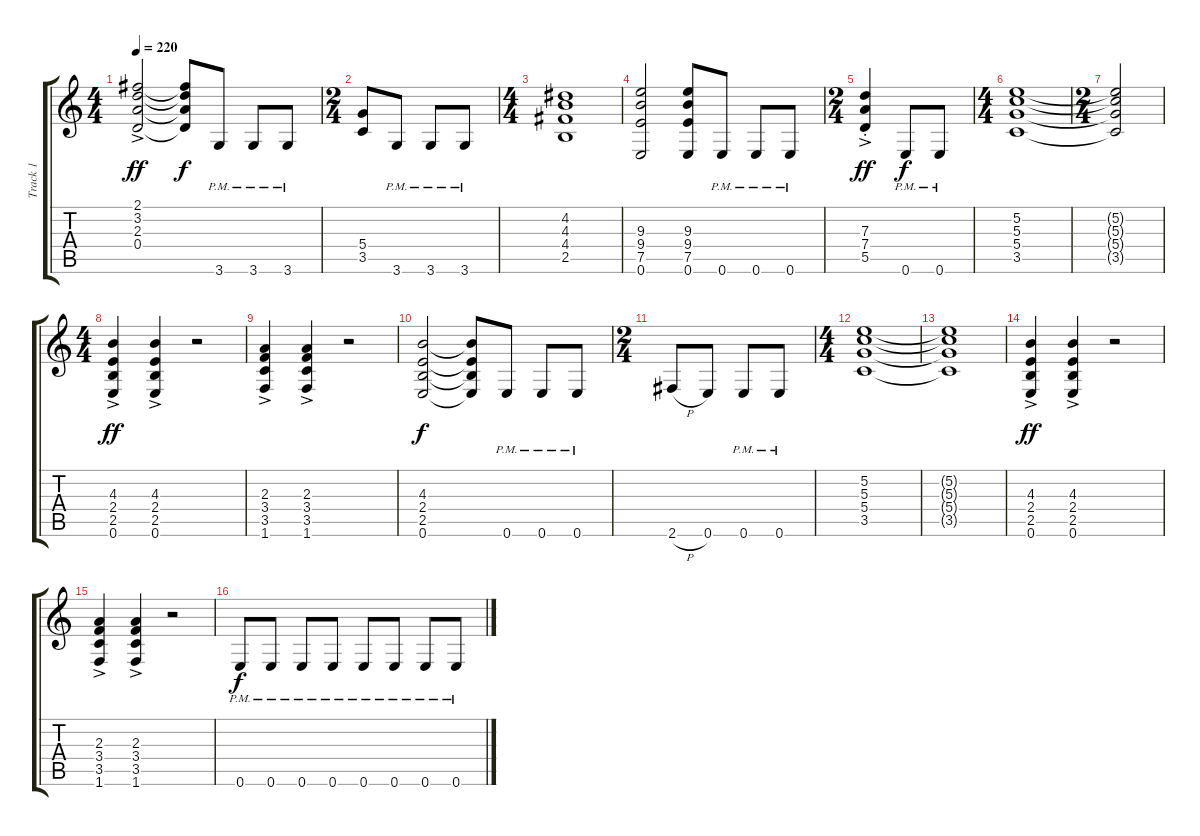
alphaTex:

\track ("Track 1" "Track 1") {instrument distortionguitar}
\staff {score tabs}
\tuning (E4 B3 G3 D3 A2 E2) {hide}
\ts (4 4)
\tempo 220
\clef g2
\ks c
(2.1{ac} 3.2{ac} 2.3{ac} 0.4{ac}).2{dy ff} (2.1{t} 3.2{t} 2.3{t} 0.4{t}).8{dy f} 3.6{pm}.8 3.6{pm}.8 3.6{pm}.8 |
\ts (2 4)
(5.4 3.5).8 3.6{pm}.8 3.6{pm}.8 3.6{pm}.8 |
\ts (4 4)
(4.2 4.3 4.4 2.5).1 |
(9.3 9.4 7.5 0.6).2 (9.3 9.4 7.5 0.6).8 0.6{pm}.8 0.6{pm}.8 0.6{pm}.8 |
\ts (2 4)
(7.3{ac st} 7.4{ac st} 5.5{ac st}).4{dy ff} 0.6{pm}.8{dy f} 0.6{pm}.8 |
\ts (4 4)
(5.2 5.3 5.4 3.5).1 |
\ts (2 4)
(5.2{t} 5.3{t} 5.4{t} 3.5{t}).2 |
\ts (4 4)
(4.3{ac} 2.4{ac} 2.5{ac} 0.6{ac}).4{dy ff} (4.3{ac} 2.4{ac} 2.5{ac} 0.6{ac}).4 r.2 |
(2.3{ac} 3.4{ac} 3.5{ac} 1.6{ac}).4 (2.3{ac} 3.4{ac} 3.5{ac} 1.6{ac}).4 r.2 |
(4.3 2.4 2.5 0.6).2{dy f} (4.3{t} 2.4{t} 2.5{t} 0.6{t}).8 0.6{pm}.8 0.6{pm}.8 0.6{pm}.8 |
\ts (2 4)
2.6{h}.8 0.6.8 0.6{pm}.8 0.6{pm}.8 |
\ts (4 4)
(5.2 5.3 5.4 3.5).1 |
(5.2{t} 5.3{t} 5.4{t} 3.5{t}).1 |
(4.3{ac} 2.4{ac} 2.5{ac} 0.6{ac}).4{dy ff} (4.3{ac} 2.4{ac} 2.5{ac} 0.6{ac}).4 r.2 |
(2.3{ac} 3.4{ac} 3.5{ac} 1.6{ac}).4 (2.3{ac} 3.4{ac} 3.5{ac} 1.6{ac}).4 r.2 |
0.6{pm}.8{dy f} 0.6{pm}.8 0.6{pm}.8 0.6{pm}.8 0.6{pm}.8 0.6{pm}.8 0.6{pm}.8 0.6{pm}.8
